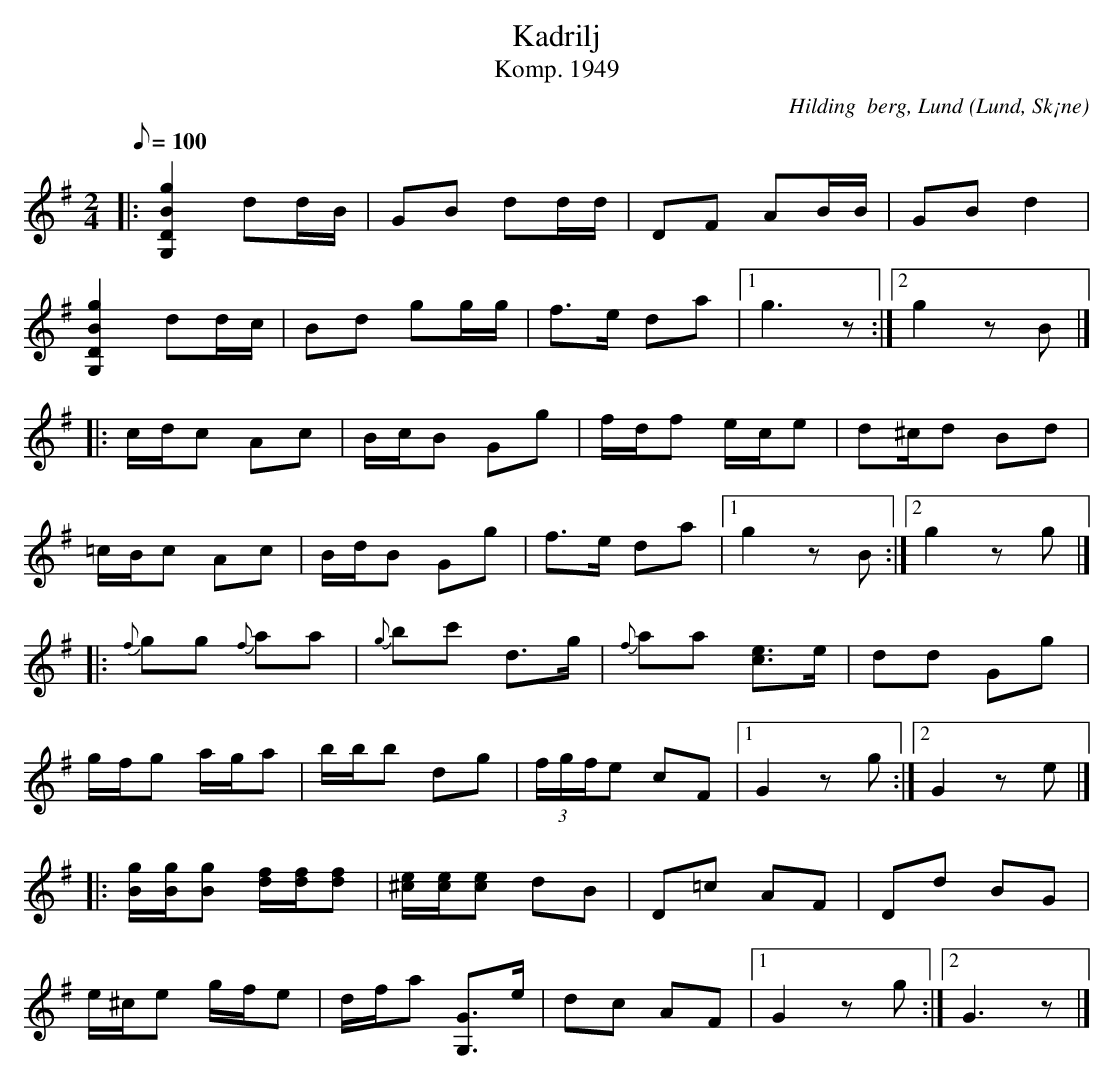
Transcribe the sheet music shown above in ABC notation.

X:1
T:Kadrilj
T:Komp. 1949
C:Hilding  berg, Lund
O:Lund, Sk¡ne
M:2/4
L:1/9
Q:1/8=100
V:1 clef=G
K:G
|: [G,2D2B2g2] dd/B/ | GB dd/d/ | DF AB/B/ | GB d2 |
[G,2D2B2g2] dd/c/ | Bd gg/g/ | f>e da |1 g3 z :|2 g2 zB |]
|: c/d/c Ac | B/c/B Gg | f/d/f e/c/e | d^c/d Bd |
=c/B/c Ac | B/d/B Gg | f>e da |1 g2 zB :|2 g2 zg |]
|: {f}gg {f}aa | {g}bc' d>g | {f}aa [ce]>e | dd Gg |
g/f/g a/g/a | b/b/b dg | (3f/g/f/e cF |1 G2 zg :|2 G2 ze |]
|: [B/g/][B/g/][Bg] [d/f/][d/f/][df] | [^c/e/][c/e/][ce] dB | D=c AF | Dd BG |
e/^c/e g/f/e | d/f/a [G,G]>e | dc AF |1 G2 zg :|2 G3 z |]
